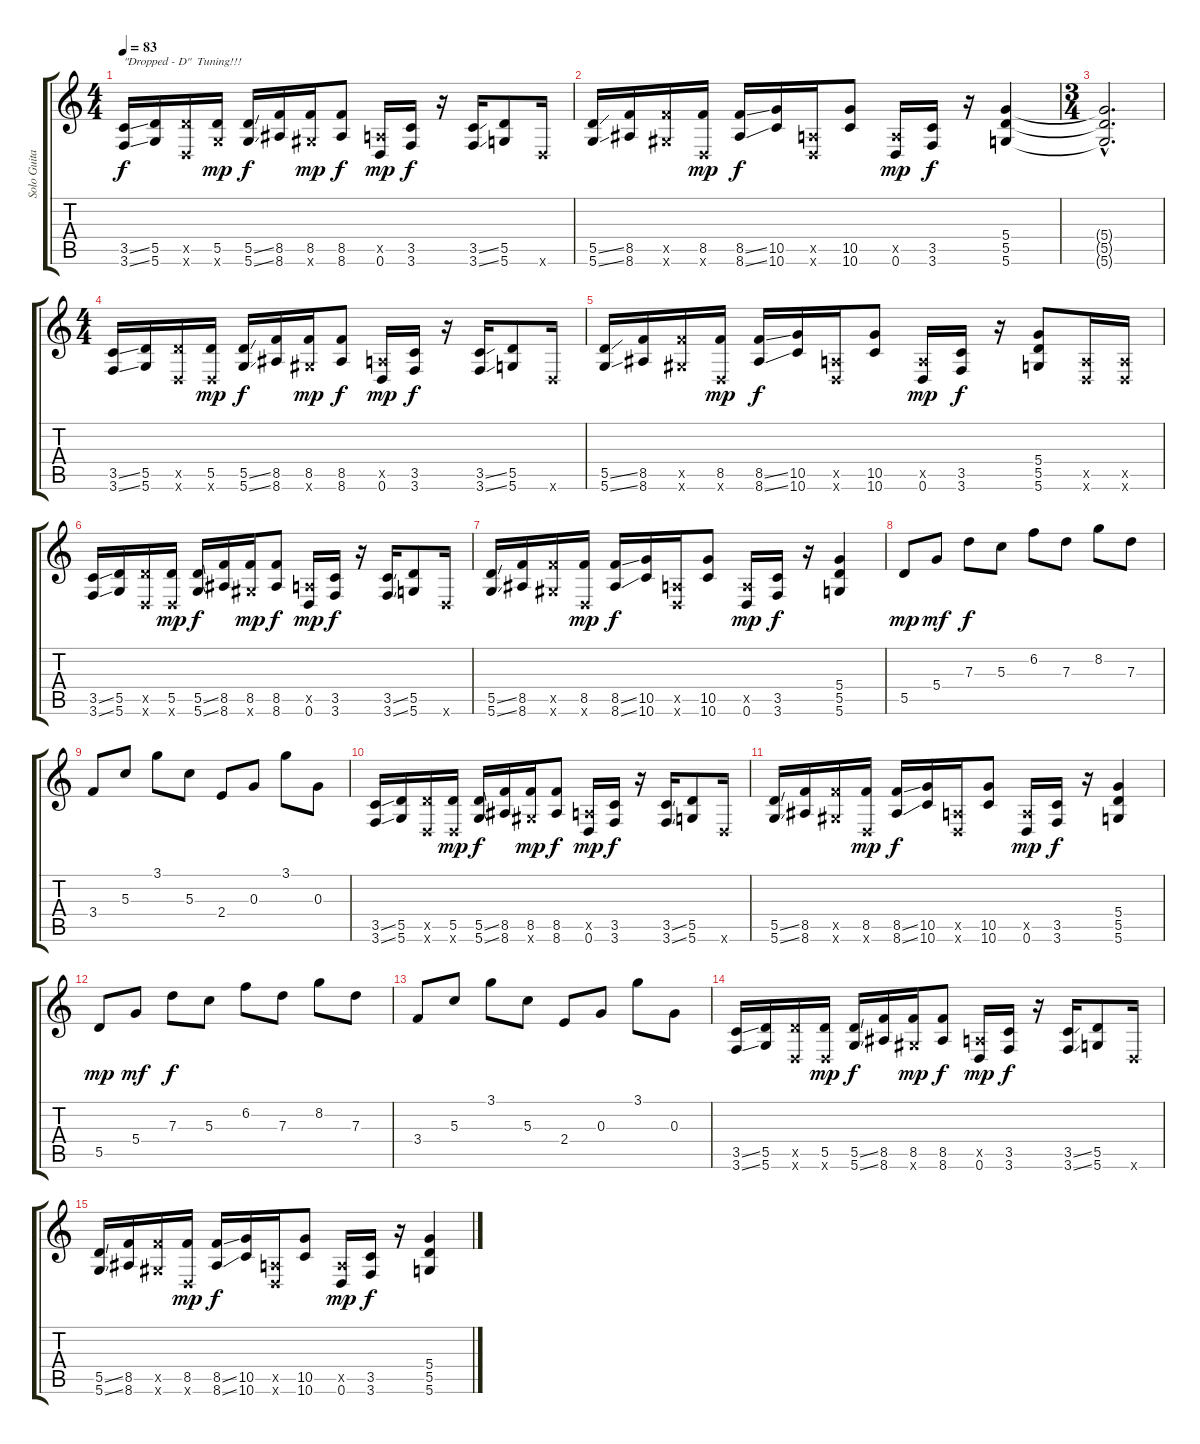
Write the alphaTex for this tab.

\track ("Solo Guitar" "Solo Guita") {instrument acousticguitarsteel}
\staff {score tabs}
\tuning (E4 B3 G3 D3 A2 D2) {hide}
\ts (4 4)
\tempo 83
\clef g2
\ks c
(3.5{ss} 3.6{ss}).16{txt "\"Dropped - D\"  Tuning!!!" dy f instrument acousticguitarsteel} (5.5 5.6).16 (5.5{x} 0.6{x}).16 (5.5 5.6{x}).16{dy mp} (5.5{ss} 5.6{ss}).16{dy f} (8.5 8.6).16 (8.5 6.6{x}).16{dy mp} (8.5 8.6).8{dy f} (0.5{x} 0.6).16{dy mp} (3.5 3.6).16{dy f} r.16 (3.5{ss} 3.6{ss}).16 (5.5 5.6).8 0.6{x}.16 |
(5.5{ss} 5.6{ss}).16 (8.5 8.6).16 (8.5{x} 6.6{x}).16 (8.5 0.6{x}).16{dy mp} (8.5{ss} 8.6{ss}).16{dy f} (10.5 10.6).16 (0.5{x} 0.6{x}).16 (10.5 10.6).8 (0.5{x} 0.6).16{dy mp} (3.5 3.6).16{dy f} r.16 (5.4 5.5 5.6).4 |
\ts (3 4)
(5.4{hac t} 5.5{hac t} 5.6{hac t}).2{d} |
\ts (4 4)
(3.5{ss} 3.6{ss}).16 (5.5 5.6).16 (5.5{x} 0.6{x}).16 (5.5 0.6{x}).16{dy mp} (5.5{ss} 5.6{ss}).16{dy f} (8.5 8.6).16 (8.5 6.6{x}).16{dy mp} (8.5 8.6).8{dy f} (0.5{x} 0.6).16{dy mp} (3.5 3.6).16{dy f} r.16 (3.5{ss} 3.6{ss}).16 (5.5 5.6).8 0.6{x}.16 |
(5.5{ss} 5.6{ss}).16 (8.5 8.6).16 (8.5{x} 6.6{x}).16 (8.5 0.6{x}).16{dy mp} (8.5{ss} 8.6{ss}).16{dy f} (10.5 10.6).16 (0.5{x} 0.6{x}).16 (10.5 10.6).8 (0.5{x} 0.6).16{dy mp} (3.5 3.6).16{dy f} r.16 (5.4 5.5 5.6).8 (0.5{x} 0.6{x}).16 (0.5{x} 0.6{x}).16 |
(3.5{ss} 3.6{ss}).16 (5.5 5.6).16 (5.5{x} 0.6{x}).16 (5.5 0.6{x}).16{dy mp} (5.5{ss} 5.6{ss}).16{dy f} (8.5 8.6).16 (8.5 6.6{x}).16{dy mp} (8.5 8.6).8{dy f} (0.5{x} 0.6).16{dy mp} (3.5 3.6).16{dy f} r.16 (3.5{ss} 3.6{ss}).16 (5.5 5.6).8 0.6{x}.16 |
(5.5{ss} 5.6{ss}).16 (8.5 8.6).16 (8.5{x} 6.6{x}).16 (8.5 0.6{x}).16{dy mp} (8.5{ss} 8.6{ss}).16{dy f} (10.5 10.6).16 (0.5{x} 0.6{x}).16 (10.5 10.6).8 (0.5{x} 0.6).16{dy mp} (3.5 3.6).16{dy f} r.16 (5.4 5.5 5.6).4 |
5.5.8{dy mp} 5.4.8{dy mf} 7.3.8{dy f} 5.3.8 6.2.8 7.3.8 8.2.8 7.3.8 |
3.4.8 5.3.8 3.1.8 5.3.8 2.4.8 0.3.8 3.1.8 0.3.8 |
(3.5{ss} 3.6{ss}).16 (5.5 5.6).16 (5.5{x} 0.6{x}).16 (5.5 0.6{x}).16{dy mp} (5.5{ss} 5.6{ss}).16{dy f} (8.5 8.6).16 (8.5 6.6{x}).16{dy mp} (8.5 8.6).8{dy f} (0.5{x} 0.6).16{dy mp} (3.5 3.6).16{dy f} r.16 (3.5{ss} 3.6{ss}).16 (5.5 5.6).8 0.6{x}.16 |
(5.5{ss} 5.6{ss}).16 (8.5 8.6).16 (8.5{x} 6.6{x}).16 (8.5 0.6{x}).16{dy mp} (8.5{ss} 8.6{ss}).16{dy f} (10.5 10.6).16 (0.5{x} 0.6{x}).16 (10.5 10.6).8 (0.5{x} 0.6).16{dy mp} (3.5 3.6).16{dy f} r.16 (5.4 5.5 5.6).4 |
5.5.8{dy mp} 5.4.8{dy mf} 7.3.8{dy f} 5.3.8 6.2.8 7.3.8 8.2.8 7.3.8 |
3.4.8 5.3.8 3.1.8 5.3.8 2.4.8 0.3.8 3.1.8 0.3.8 |
(3.5{ss} 3.6{ss}).16 (5.5 5.6).16 (5.5{x} 0.6{x}).16 (5.5 0.6{x}).16{dy mp} (5.5{ss} 5.6{ss}).16{dy f} (8.5 8.6).16 (8.5 6.6{x}).16{dy mp} (8.5 8.6).8{dy f} (0.5{x} 0.6).16{dy mp} (3.5 3.6).16{dy f} r.16 (3.5{ss} 3.6{ss}).16 (5.5 5.6).8 0.6{x}.16 |
(5.5{ss} 5.6{ss}).16 (8.5 8.6).16 (8.5{x} 6.6{x}).16 (8.5 0.6{x}).16{dy mp} (8.5{ss} 8.6{ss}).16{dy f} (10.5 10.6).16 (0.5{x} 0.6{x}).16 (10.5 10.6).8 (0.5{x} 0.6).16{dy mp} (3.5 3.6).16{dy f} r.16 (5.4 5.5 5.6).4
